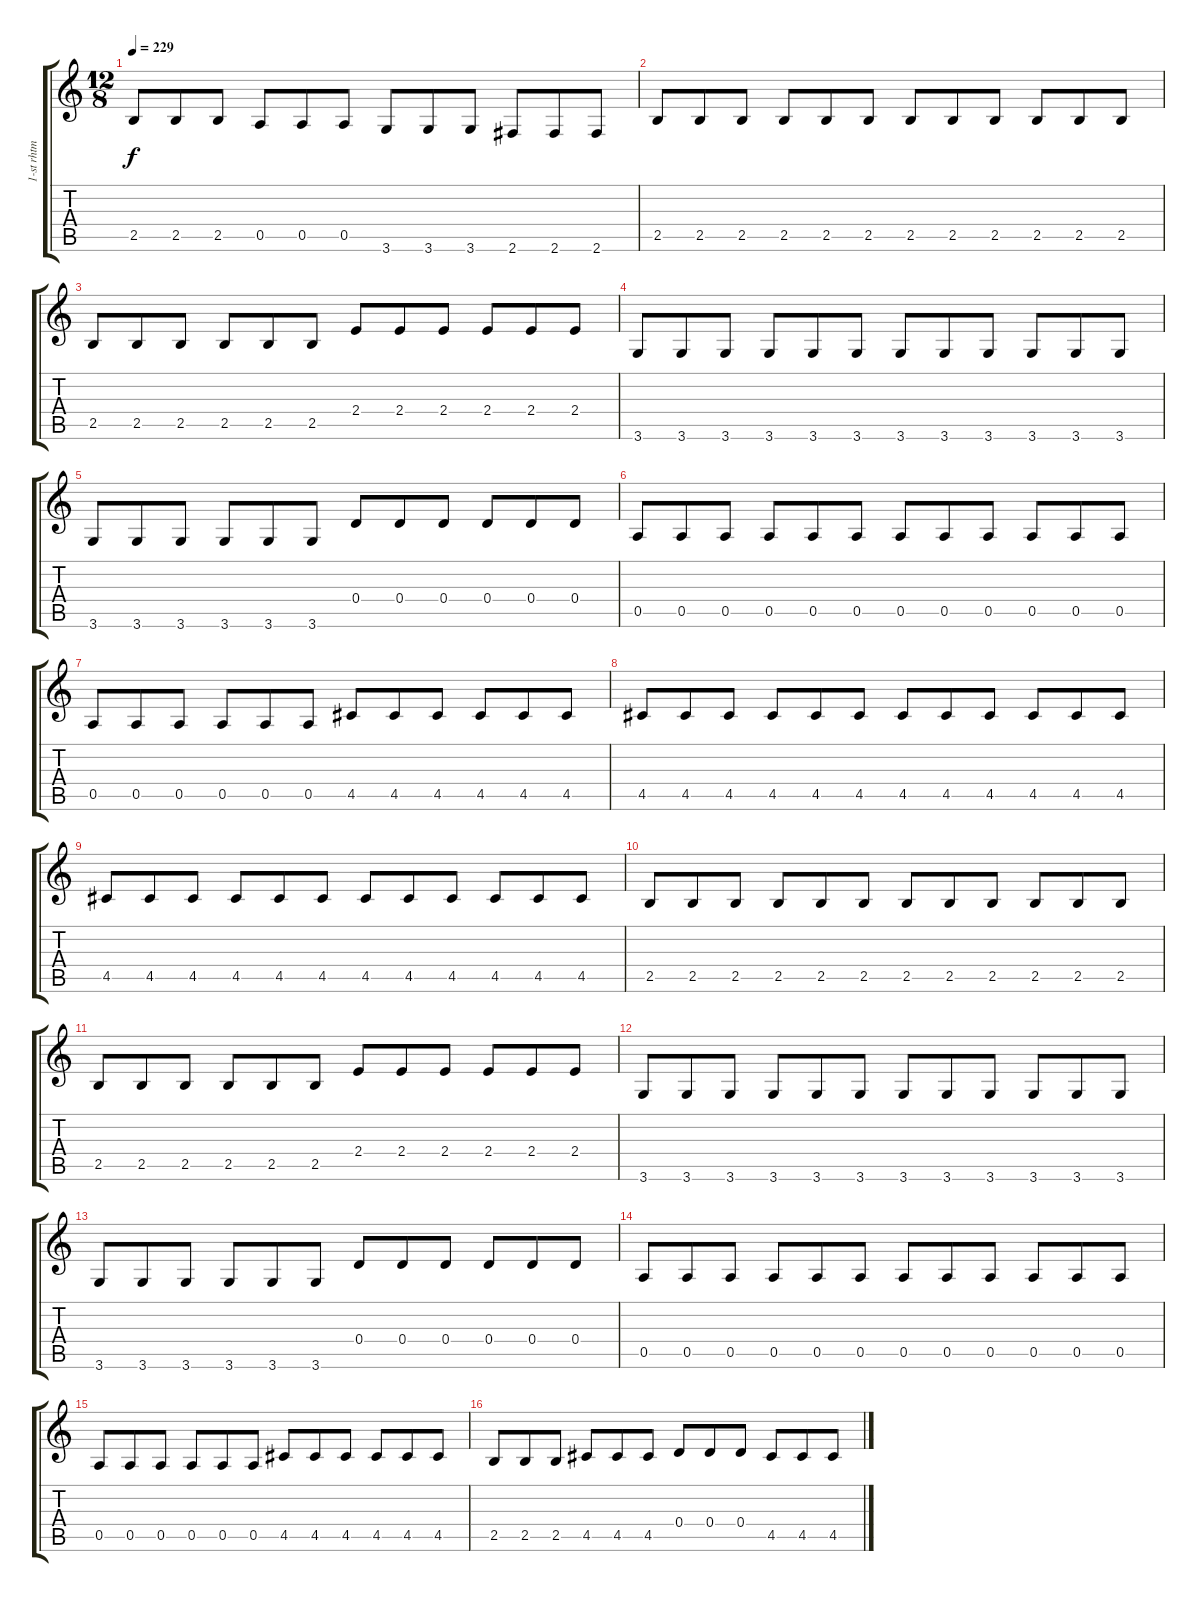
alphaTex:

\track ("1-st rhtm gtr" "1-st rhtm ") {instrument distortionguitar}
\staff {score tabs}
\tuning (E4 B3 G3 D3 A2 E2) {hide}
\ts (12 8)
\tempo 229
\clef g2
\ks c
2.5.8{dy f} 2.5.8 2.5.8 0.5.8 0.5.8 0.5.8 3.6.8 3.6.8 3.6.8 2.6.8 2.6.8 2.6.8 |
2.5.8 2.5.8 2.5.8 2.5.8 2.5.8 2.5.8 2.5.8 2.5.8 2.5.8 2.5.8 2.5.8 2.5.8 |
2.5.8 2.5.8 2.5.8 2.5.8 2.5.8 2.5.8 2.4.8 2.4.8 2.4.8 2.4.8 2.4.8 2.4.8 |
3.6.8 3.6.8 3.6.8 3.6.8 3.6.8 3.6.8 3.6.8 3.6.8 3.6.8 3.6.8 3.6.8 3.6.8 |
3.6.8 3.6.8 3.6.8 3.6.8 3.6.8 3.6.8 0.4.8 0.4.8 0.4.8 0.4.8 0.4.8 0.4.8 |
0.5.8 0.5.8 0.5.8 0.5.8 0.5.8 0.5.8 0.5.8 0.5.8 0.5.8 0.5.8 0.5.8 0.5.8 |
0.5.8 0.5.8 0.5.8 0.5.8 0.5.8 0.5.8 4.5.8 4.5.8 4.5.8 4.5.8 4.5.8 4.5.8 |
4.5.8 4.5.8 4.5.8 4.5.8 4.5.8 4.5.8 4.5.8 4.5.8 4.5.8 4.5.8 4.5.8 4.5.8 |
4.5.8 4.5.8 4.5.8 4.5.8 4.5.8 4.5.8 4.5.8 4.5.8 4.5.8 4.5.8 4.5.8 4.5.8 |
2.5.8 2.5.8 2.5.8 2.5.8 2.5.8 2.5.8 2.5.8 2.5.8 2.5.8 2.5.8 2.5.8 2.5.8 |
2.5.8 2.5.8 2.5.8 2.5.8 2.5.8 2.5.8 2.4.8 2.4.8 2.4.8 2.4.8 2.4.8 2.4.8 |
3.6.8 3.6.8 3.6.8 3.6.8 3.6.8 3.6.8 3.6.8 3.6.8 3.6.8 3.6.8 3.6.8 3.6.8 |
3.6.8 3.6.8 3.6.8 3.6.8 3.6.8 3.6.8 0.4.8 0.4.8 0.4.8 0.4.8 0.4.8 0.4.8 |
0.5.8 0.5.8 0.5.8 0.5.8 0.5.8 0.5.8 0.5.8 0.5.8 0.5.8 0.5.8 0.5.8 0.5.8 |
0.5.8 0.5.8 0.5.8 0.5.8 0.5.8 0.5.8 4.5.8 4.5.8 4.5.8 4.5.8 4.5.8 4.5.8 |
2.5.8 2.5.8 2.5.8 4.5.8 4.5.8 4.5.8 0.4.8 0.4.8 0.4.8 4.5.8 4.5.8 4.5.8
